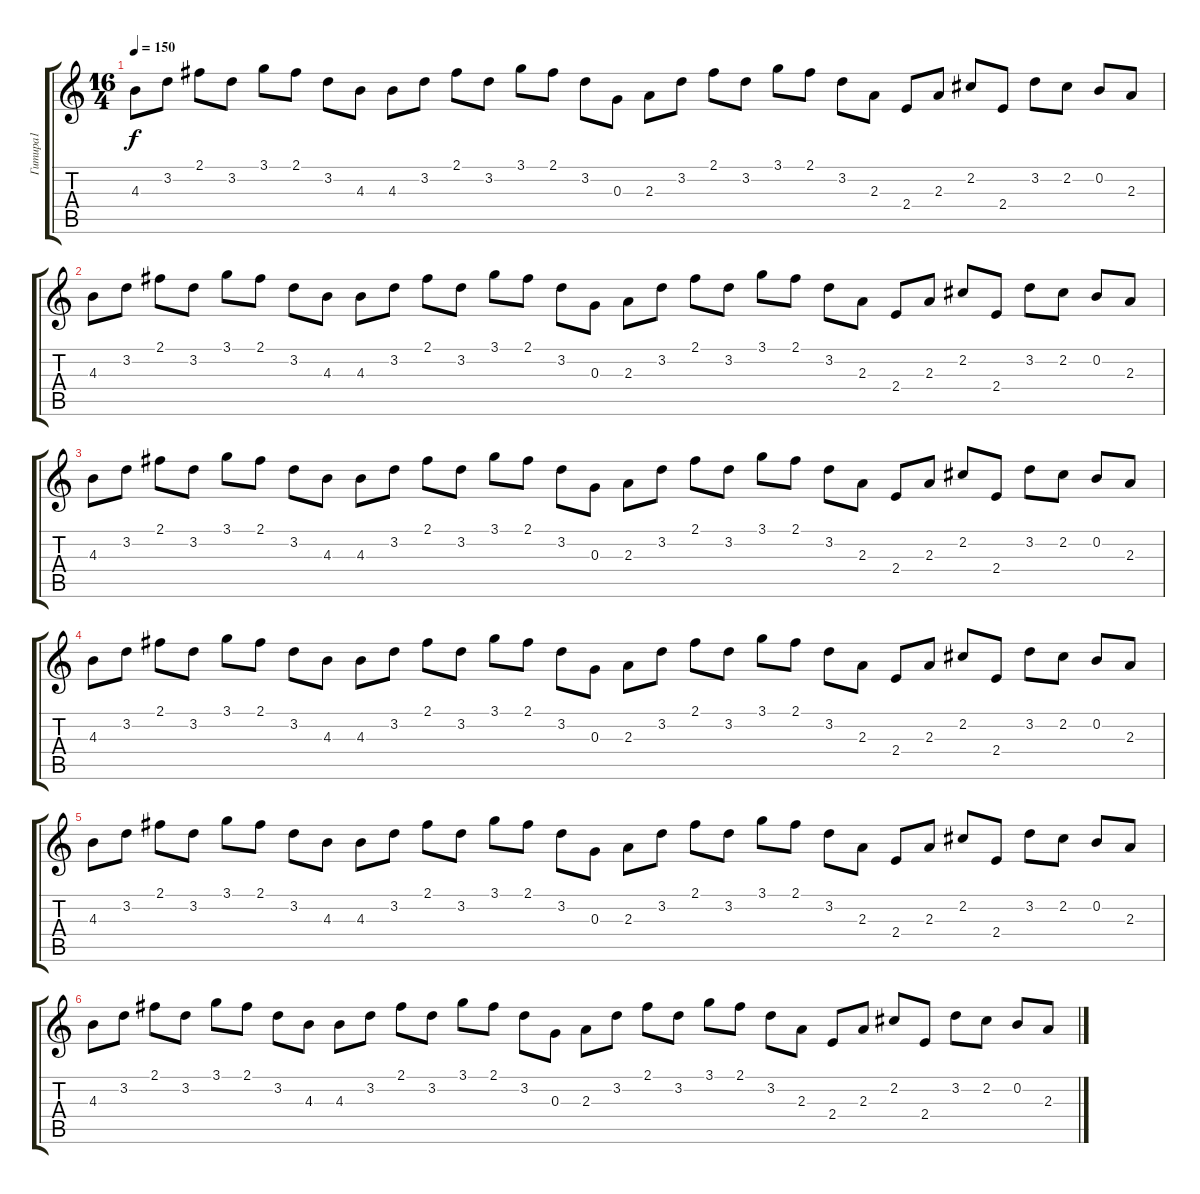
\track ("Гитира1" "Гитира1") {instrument acousticguitarsteel}
\staff {score tabs}
\tuning (E4 B3 G3 D3 A2 E2) {hide}
\ts (16 4)
\tempo 150
\clef g2
\ks c
4.3.8{dy f} 3.2.8 2.1.8 3.2.8 3.1.8 2.1.8 3.2.8 4.3.8 4.3.8 3.2.8 2.1.8 3.2.8 3.1.8 2.1.8 3.2.8 0.3.8 2.3.8 3.2.8 2.1.8 3.2.8 3.1.8 2.1.8 3.2.8 2.3.8 2.4.8 2.3.8 2.2.8 2.4.8 3.2.8 2.2.8 0.2.8 2.3.8 |
4.3.8 3.2.8 2.1.8 3.2.8 3.1.8 2.1.8 3.2.8 4.3.8 4.3.8 3.2.8 2.1.8 3.2.8 3.1.8 2.1.8 3.2.8 0.3.8 2.3.8 3.2.8 2.1.8 3.2.8 3.1.8 2.1.8 3.2.8 2.3.8 2.4.8 2.3.8 2.2.8 2.4.8 3.2.8 2.2.8 0.2.8 2.3.8 |
4.3.8 3.2.8 2.1.8 3.2.8 3.1.8 2.1.8 3.2.8 4.3.8 4.3.8 3.2.8 2.1.8 3.2.8 3.1.8 2.1.8 3.2.8 0.3.8 2.3.8 3.2.8 2.1.8 3.2.8 3.1.8 2.1.8 3.2.8 2.3.8 2.4.8 2.3.8 2.2.8 2.4.8 3.2.8 2.2.8 0.2.8 2.3.8 |
4.3.8 3.2.8 2.1.8 3.2.8 3.1.8 2.1.8 3.2.8 4.3.8 4.3.8 3.2.8 2.1.8 3.2.8 3.1.8 2.1.8 3.2.8 0.3.8 2.3.8 3.2.8 2.1.8 3.2.8 3.1.8 2.1.8 3.2.8 2.3.8 2.4.8 2.3.8 2.2.8 2.4.8 3.2.8 2.2.8 0.2.8 2.3.8 |
4.3.8 3.2.8 2.1.8 3.2.8 3.1.8 2.1.8 3.2.8 4.3.8 4.3.8 3.2.8 2.1.8 3.2.8 3.1.8 2.1.8 3.2.8 0.3.8 2.3.8 3.2.8 2.1.8 3.2.8 3.1.8 2.1.8 3.2.8 2.3.8 2.4.8 2.3.8 2.2.8 2.4.8 3.2.8 2.2.8 0.2.8 2.3.8 |
4.3.8 3.2.8 2.1.8 3.2.8 3.1.8 2.1.8 3.2.8 4.3.8 4.3.8 3.2.8 2.1.8 3.2.8 3.1.8 2.1.8 3.2.8 0.3.8 2.3.8 3.2.8 2.1.8 3.2.8 3.1.8 2.1.8 3.2.8 2.3.8 2.4.8 2.3.8 2.2.8 2.4.8 3.2.8 2.2.8 0.2.8 2.3.8
